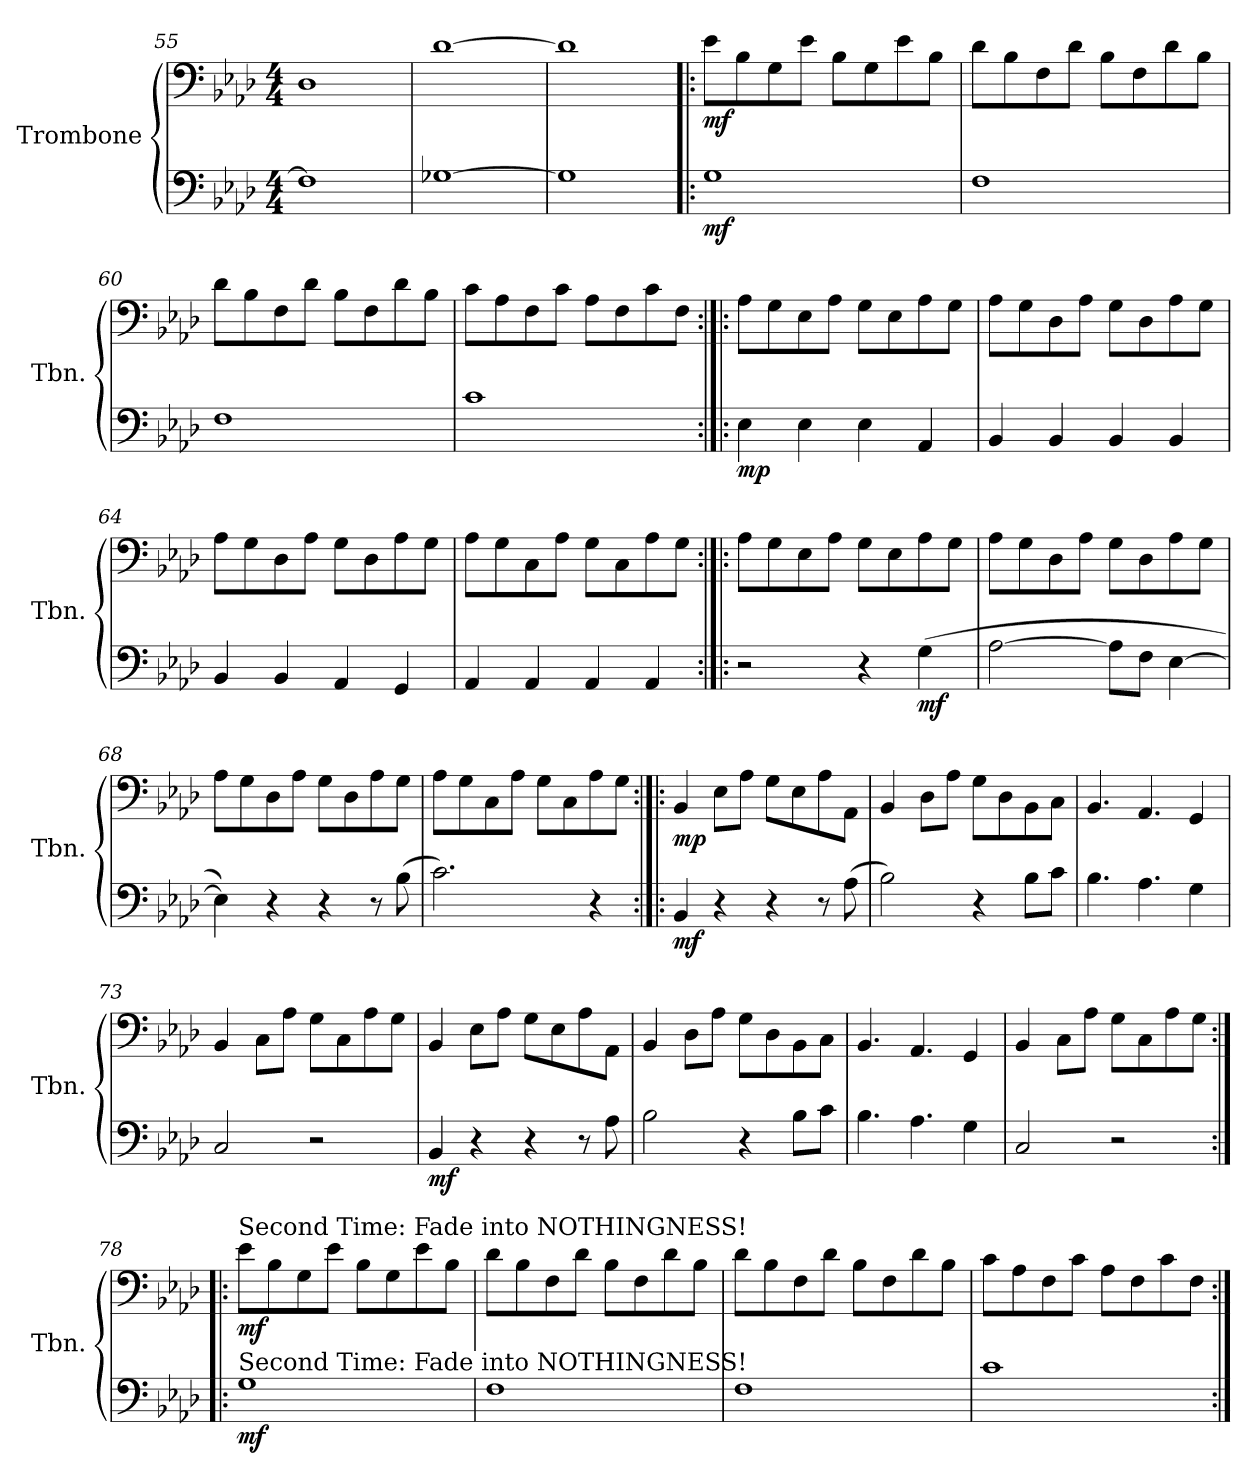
**kern	**dynam	**kern	**dynam
*part2	*part2	*part1	*part1
*staff2	*staff2	*staff1	*staff1
*I"Trombone	*	*I"Trombone	*
*I'Tbn.	*	*I'Tbn.	*
*clefF4	*	*clefF4	*
*k[b-e-a-d-]	*	*k[b-e-a-d-]	*
*M4/4	*	*M4/4	*
=55	=55	=55	=55
1F]	.	1D-	.
=56	=56	=56	=56
[1G-X	.	[1d-	.
=57	=57	=57	=57
1G-]	.	1d-]	.
=58!|:	=58!|:	=58!|:	=58!|:
!	!LO:DY:b	!	!LO:DY:b
1G	mf	8e-\L	mf
.	.	8B-\	.
.	.	8G\	.
.	.	8e-\J	.
.	.	8B-\L	.
.	.	8G\	.
.	.	8e-\	.
.	.	8B-\J	.
!!LO:LB:g=z
=59	=59	=59	=59
1F	.	8d-\L	.
.	.	8B-\	.
.	.	8F\	.
.	.	8d-\J	.
.	.	8B-\L	.
.	.	8F\	.
.	.	8d-\	.
.	.	8B-\J	.
=60	=60	=60	=60
1F	.	8d-\L	.
.	.	8B-\	.
.	.	8F\	.
.	.	8d-\J	.
.	.	8B-\L	.
.	.	8F\	.
.	.	8d-\	.
.	.	8B-\J	.
=61	=61	=61	=61
1c	.	8c\L	.
.	.	8A-\	.
.	.	8F\	.
.	.	8c\J	.
.	.	8A-\L	.
.	.	8F\	.
.	.	8c\	.
.	.	8F\J	.
=62:|!|:	=62:|!|:	=62:|!|:	=62:|!|:
!	!LO:DY:b	!	!
4E-\	mp	8A-\L	.
.	.	8G\	.
4E-\	.	8E-\	.
.	.	8A-\J	.
4E-\	.	8G\L	.
.	.	8E-\	.
4AA-/	.	8A-\	.
.	.	8G\J	.
!!LO:LB:g=z
=63	=63	=63	=63
4BB-/	.	8A-\L	.
.	.	8G\	.
4BB-/	.	8D-\	.
.	.	8A-\J	.
4BB-/	.	8G\L	.
.	.	8D-\	.
4BB-/	.	8A-\	.
.	.	8G\J	.
=64	=64	=64	=64
4BB-/	.	8A-\L	.
.	.	8G\	.
4BB-/	.	8D-\	.
.	.	8A-\J	.
4AA-/	.	8G\L	.
.	.	8D-\	.
4GG/	.	8A-\	.
.	.	8G\J	.
=65	=65	=65	=65
4AA-/	.	8A-\L	.
.	.	8G\	.
4AA-/	.	8C\	.
.	.	8A-\J	.
4AA-/	.	8G\L	.
.	.	8C\	.
4AA-/	.	8A-\	.
.	.	8G\J	.
=66:|!|:	=66:|!|:	=66:|!|:	=66:|!|:
2r	.	8A-\L	.
.	.	8G\	.
.	.	8E-\	.
.	.	8A-\J	.
4r	.	8G\L	.
.	.	8E-\	.
!	!LO:DY:b	!	!
(>4G\	mf	8A-\	.
.	.	8G\J	.
=67	=67	=67	=67
[2A-\	.	8A-\L	.
.	.	8G\	.
.	.	8D-\	.
.	.	8A-\J	.
8A-\L]	.	8G\L	.
8F\J	.	8D-\	.
[4E-\	.	8A-\	.
.	.	8G\J	.
!!LO:LB:g=z
=68	=68	=68	=68
4E-\])	.	8A-\L	.
.	.	8G\	.
4r	.	8D-\	.
.	.	8A-\J	.
4r	.	8G\L	.
.	.	8D-\	.
8r	.	8A-\	.
(>8B-\	.	8G\J	.
=69	=69	=69	=69
2.c\)	.	8A-\L	.
.	.	8G\	.
.	.	8C\	.
.	.	8A-\J	.
.	.	8G\L	.
.	.	8C\	.
4r	.	8A-\	.
.	.	8G\J	.
=70:|!|:	=70:|!|:	=70:|!|:	=70:|!|:
!	!LO:DY:b	!	!LO:DY:b
4BB-/	mf	4BB-/	mp
4r	.	8E-\L	.
.	.	8A-\J	.
4r	.	8G\L	.
.	.	8E-\	.
8r	.	8A-\	.
(>8A-\	.	8AA-\J	.
=71	=71	=71	=71
2B-\)	.	4BB-/	.
.	.	8D-\L	.
.	.	8A-\J	.
4r	.	8G\L	.
.	.	8D-\	.
8B-\L	.	8BB-\	.
8c\J	.	8C\J	.
=72	=72	=72	=72
4.B-\	.	4.BB-/	.
4.A-\	.	4.AA-/	.
4G\	.	4GG/	.
!!LO:LB:g=z
=73	=73	=73	=73
2C/	.	4BB-/	.
.	.	8C\L	.
.	.	8A-\J	.
2r	.	8G\L	.
.	.	8C\	.
.	.	8A-\	.
.	.	8G\J	.
=74	=74	=74	=74
!	!LO:DY:b	!	!
4BB-/	mf	4BB-/	.
4r	.	8E-\L	.
.	.	8A-\J	.
4r	.	8G\L	.
.	.	8E-\	.
8r	.	8A-\	.
8A-\	.	8AA-\J	.
=75	=75	=75	=75
2B-\	.	4BB-/	.
.	.	8D-\L	.
.	.	8A-\J	.
4r	.	8G\L	.
.	.	8D-\	.
8B-\L	.	8BB-\	.
8c\J	.	8C\J	.
=76	=76	=76	=76
4.B-\	.	4.BB-/	.
4.A-\	.	4.AA-/	.
4G\	.	4GG/	.
=77	=77	=77	=77
2C/	.	4BB-/	.
.	.	8C\L	.
.	.	8A-\J	.
2r	.	8G\L	.
.	.	8C\	.
.	.	8A-\	.
.	.	8G\J	.
!!LO:PB:g=z
=78:|!|:	=78:|!|:	=78:|!|:	=78:|!|:
!	!	!LO:TX:a:t=Second Time&colon; Fade into NOTHINGNESS!	!
!LO:TX:a:t=Second Time&colon; Fade into NOTHINGNESS!	!	!	!
!	!LO:DY:b	!	!LO:DY:b
1G	mf	8e-\L	mf
.	.	8B-\	.
.	.	8G\	.
.	.	8e-\J	.
.	.	8B-\L	.
.	.	8G\	.
.	.	8e-\	.
.	.	8B-\J	.
=79	=79	=79	=79
1F	.	8d-\L	.
.	.	8B-\	.
.	.	8F\	.
.	.	8d-\J	.
.	.	8B-\L	.
.	.	8F\	.
.	.	8d-\	.
.	.	8B-\J	.
=80	=80	=80	=80
1F	.	8d-\L	.
.	.	8B-\	.
.	.	8F\	.
.	.	8d-\J	.
.	.	8B-\L	.
.	.	8F\	.
.	.	8d-\	.
.	.	8B-\J	.
=81	=81	=81	=81
1c	.	8c\L	.
.	.	8A-\	.
.	.	8F\	.
.	.	8c\J	.
.	.	8A-\L	.
.	.	8F\	.
.	.	8c\	.
.	.	8F\J	.
=:|!	=:|!	=:|!	=:|!
*-	*-	*-	*-
